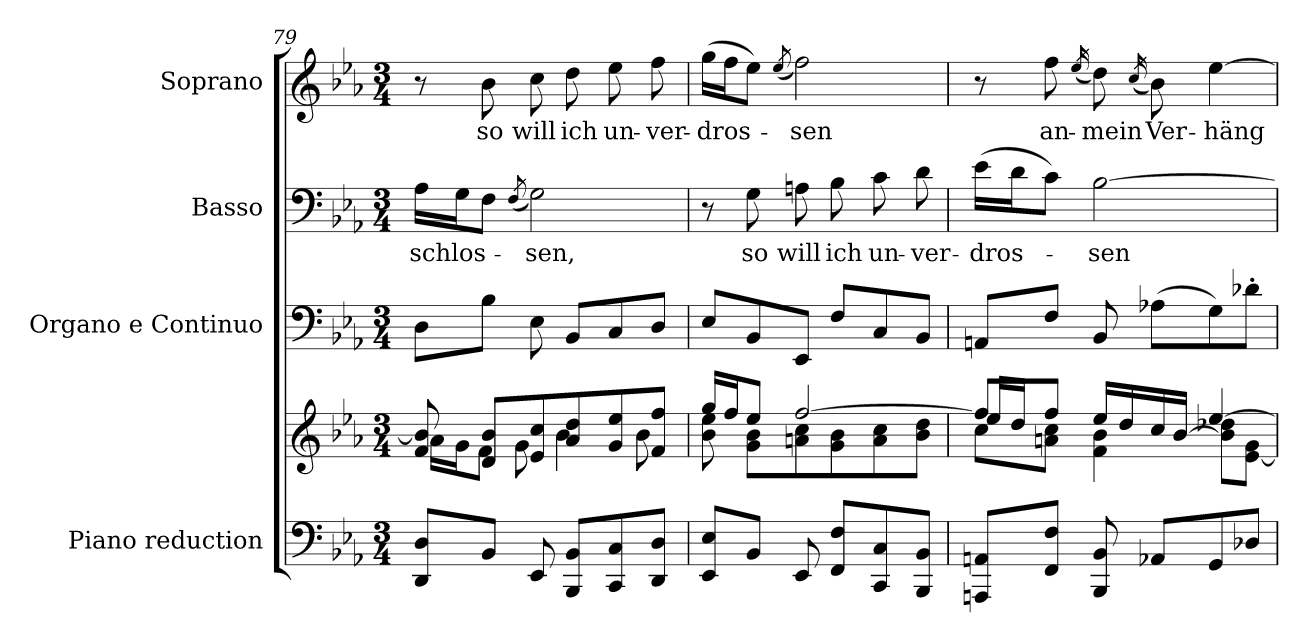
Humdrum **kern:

**kern	**kern	**kern	**kern	**text	**kern	**text
*part4	*part4	*part3	*part2	*part2	*part1	*part1
*staff5	*staff4	*staff3	*staff2	*staff2	*staff1	*staff1
*I"Piano reduction	*	*I"Organo e Continuo	*I"Basso	*	*I"Soprano	*
*I'Pno	*	*	*	*	*	*
!!LO:PB:g=z
*clefF4	*clefG2	*clefF4	*clefF4	*	*clefG2	*
*k[b-e-a-]	*k[b-e-a-]	*k[b-e-a-]	*k[b-e-a-]	*	*k[b-e-a-]	*
*M3/4	*M3/4	*M3/4	*M3/4	*	*M3/4	*
=79	=79	=79	=79	=79	=79	=79
*	*^	*	*	*	*	*
!	!	!	!	!	!LO:LY:b	!	!
8DD/ 8D/L	8f/ 8b-/]	16a-\LL	8D\L	16A-\LL	schlos-	8r	.
.	.	16g\J	.	16G\J	.	.	.
!	!	!	!	!	!	!	!LO:LY:b
8BB-/J	8d/ 8b-/L	8f\J	8B-\J	8F\J	.	8b-\	so
.	.	.	.	(8qF/	.	.	.
!	!	!	!	!	!LO:LY:b	!	!LO:LY:b
8EE-/	8e-/ 8cc/	8g\	8E-\	2G\)	-sen,	8cc\	will
!	!	!	!	!	!	!	!LO:LY:b
8BBB-/ 8BB-/L	8a-/ 8dd/	4b-\	8BB-/L	.	.	8dd\	ich
!	!	!	!	!	!	!	!LO:LY:b
8CC/ 8C/	8g/ 8ee-/	.	8C/	.	.	8ee-\	un-
!	!	!	!	!	!	!	!LO:LY:b
8DD/ 8D/J	8f/ 8ff/J	8b-\	8D/J	.	.	8ff\	-ver-
=80	=80	=80	=80	=80	=80	=80	=80
!	!	!	!	!	!	!	!LO:LY:b
8EE-/ 8E-/L	16gg/LL	8b-\ 8ee-\	8E-/L	8r	.	(16gg\LL	-dros-
.	16ff/J	.	.	.	.	16ff\J	.
!	!	!	!	!	!LO:LY:b	!	!
8BB-/J	8ee-/J	8g\ 8b-\L	8BB-/	8G\	so	8ee-\J)	.
.	.	.	.	.	.	(8qee-/	.
!	!	!	!	!	!LO:LY:b	!	!LO:LY:b
8EE-/	[2ff/	8an\ 8cc\	8EE-/J	8An\	will	2ff\)	-sen
!	!	!	!	!	!LO:LY:b	!	!
8FF/ 8F/L	.	8g\ 8b-\	8F/L	8B-\	ich	.	.
!	!	!	!	!	!LO:LY:b	!	!
8CC/ 8C/	.	8a\ 8cc\	8C/	8c\	un-	.	.
!	!	!	!	!	!LO:LY:b	!	!
8BBB-/ 8BB-/J	.	8b-\ 8dd\J	8BB-/J	8d\	-ver-	.	.
=81	=81	=81	=81	=81	=81	=81	=81
*	*	*^	*	*	*	*	*
!	!	!	!	!	!	!LO:LY:b	!	!
8AAAn/ 8AAn/L	8ff/L]	8cc\L	16ee-/LL	8AAn/L	(16e-\LL	-dros-	8r	.
.	.	.	16dd/JJ	.	16d\J	.	.	.
!	!	!	!	!	!	!	!	!LO:LY:b
8FF/ 8F/J	8ff/J	8an\ 8cc\J	8ryy	8F/J	8c\J)	.	8ff\	an-
.	.	.	.	.	.	.	(16qee-/	.
!	!	!	!	!	!	!LO:LY:b	!	!LO:LY:b
8BBB-/ 8BB-/	16ee-/LL	4f\ 4b-\	2ryy	8BB-/	[2B-\	-sen	8dd\)	-mein
.	16dd/	.	.	.	.	.	.	.
.	.	.	.	.	.	.	(16qcc/	.
!	!	!	!	!	!	!	!	!LO:LY:b
8AA-X/L	16cc/	.	.	(8A-X\L	.	.	8b-\)	Ver-
.	[<16b-/JJ	.	.	.	.	.	.	.
!	!	!	!	!	!	!	!	!LO:LY:b
8GG/	[4ee-/	8b-\] 8dd-X\L	.	8G\)	.	.	[4ee-\	-häng-
8D-X/J	.	[8e-\ 8g\J	.	8d-X'\J	.	.	.	.
*	*v	*v	*v	*	*	*	*	*
=	=	=	=	=	=	=
*-	*-	*-	*-	*-	*-	*-
